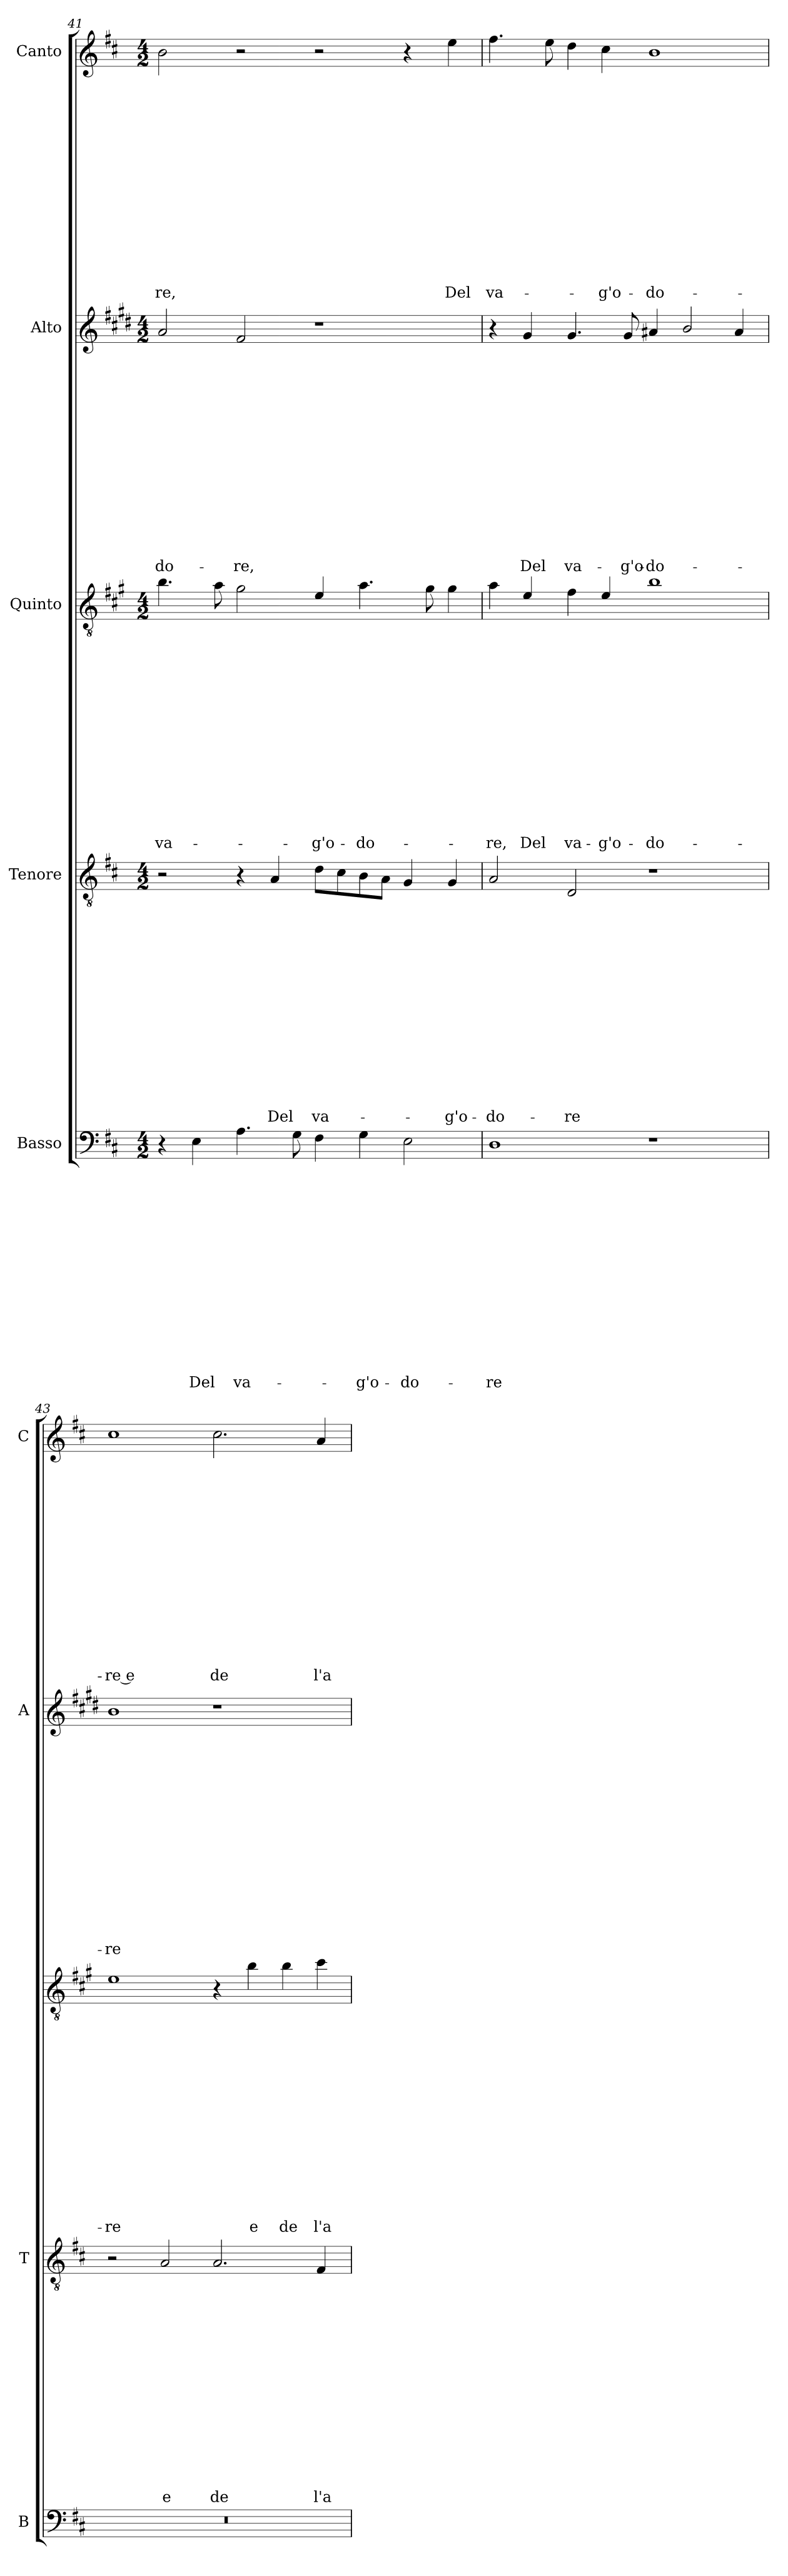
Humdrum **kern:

**kern	**text	**text	**text	**text	**text	**text	**text	**text	**text	**text	**text	**text	**text	**text	**text	**kern	**text	**text	**text	**text	**text	**text	**text	**text	**text	**text	**text	**text	**text	**text	**text	**kern	**text	**text	**text	**text	**text	**text	**text	**text	**text	**text	**text	**text	**text	**text	**text	**kern	**text	**text	**text	**text	**text	**text	**text	**text	**text	**text	**text	**text	**text	**text	**text	**kern	**text	**text	**text	**text	**text	**text	**text	**text	**text	**text	**text	**text	**text	**text	**text
*part5	*part5	*part5	*part5	*part5	*part5	*part5	*part5	*part5	*part5	*part5	*part5	*part5	*part5	*part5	*part5	*part4	*part4	*part4	*part4	*part4	*part4	*part4	*part4	*part4	*part4	*part4	*part4	*part4	*part4	*part4	*part4	*part3	*part3	*part3	*part3	*part3	*part3	*part3	*part3	*part3	*part3	*part3	*part3	*part3	*part3	*part3	*part3	*part2	*part2	*part2	*part2	*part2	*part2	*part2	*part2	*part2	*part2	*part2	*part2	*part2	*part2	*part2	*part2	*part1	*part1	*part1	*part1	*part1	*part1	*part1	*part1	*part1	*part1	*part1	*part1	*part1	*part1	*part1	*part1
*staff5	*staff5	*staff5	*staff5	*staff5	*staff5	*staff5	*staff5	*staff5	*staff5	*staff5	*staff5	*staff5	*staff5	*staff5	*staff5	*staff4	*staff4	*staff4	*staff4	*staff4	*staff4	*staff4	*staff4	*staff4	*staff4	*staff4	*staff4	*staff4	*staff4	*staff4	*staff4	*staff3	*staff3	*staff3	*staff3	*staff3	*staff3	*staff3	*staff3	*staff3	*staff3	*staff3	*staff3	*staff3	*staff3	*staff3	*staff3	*staff2	*staff2	*staff2	*staff2	*staff2	*staff2	*staff2	*staff2	*staff2	*staff2	*staff2	*staff2	*staff2	*staff2	*staff2	*staff2	*staff1	*staff1	*staff1	*staff1	*staff1	*staff1	*staff1	*staff1	*staff1	*staff1	*staff1	*staff1	*staff1	*staff1	*staff1	*staff1
*I"Basso	*	*	*	*	*	*	*	*	*	*	*	*	*	*	*	*I"Tenore	*	*	*	*	*	*	*	*	*	*	*	*	*	*	*	*I"Quinto	*	*	*	*	*	*	*	*	*	*	*	*	*	*	*	*I"Alto	*	*	*	*	*	*	*	*	*	*	*	*	*	*	*	*I"Canto	*	*	*	*	*	*	*	*	*	*	*	*	*	*	*
*I'B	*	*	*	*	*	*	*	*	*	*	*	*	*	*	*	*I'T	*	*	*	*	*	*	*	*	*	*	*	*	*	*	*	*	*	*	*	*	*	*	*	*	*	*	*	*	*	*	*	*I'A	*	*	*	*	*	*	*	*	*	*	*	*	*	*	*	*I'C	*	*	*	*	*	*	*	*	*	*	*	*	*	*	*
*clefF4	*	*	*	*	*	*	*	*	*	*	*	*	*	*	*	*clefGv2	*	*	*	*	*	*	*	*	*	*	*	*	*	*	*	*clefGv2	*	*	*	*	*	*	*	*	*	*	*	*	*	*	*	*clefG2	*	*	*	*	*	*	*	*	*	*	*	*	*	*	*	*clefG2	*	*	*	*	*	*	*	*	*	*	*	*	*	*	*
*	*	*	*	*	*	*	*	*	*	*	*	*	*	*	*	*	*	*	*	*	*	*	*	*	*	*	*	*	*	*	*	*ITrd4c7	*	*	*	*	*	*	*	*	*	*	*	*	*	*	*	*ITrd1c2	*	*	*	*	*	*	*	*	*	*	*	*	*	*	*	*	*	*	*	*	*	*	*	*	*	*	*	*	*	*	*
*k[f#c#]	*	*	*	*	*	*	*	*	*	*	*	*	*	*	*	*k[f#c#]	*	*	*	*	*	*	*	*	*	*	*	*	*	*	*	*k[f#c#]	*	*	*	*	*	*	*	*	*	*	*	*	*	*	*	*k[f#c#]	*	*	*	*	*	*	*	*	*	*	*	*	*	*	*	*k[f#c#]	*	*	*	*	*	*	*	*	*	*	*	*	*	*	*
*D:	*	*	*	*	*	*	*	*	*	*	*	*	*	*	*	*D:	*	*	*	*	*	*	*	*	*	*	*	*	*	*	*	*D:	*	*	*	*	*	*	*	*	*	*	*	*	*	*	*	*D:	*	*	*	*	*	*	*	*	*	*	*	*	*	*	*	*D:	*	*	*	*	*	*	*	*	*	*	*	*	*	*	*
*M4/2	*	*	*	*	*	*	*	*	*	*	*	*	*	*	*	*M4/2	*	*	*	*	*	*	*	*	*	*	*	*	*	*	*	*M4/2	*	*	*	*	*	*	*	*	*	*	*	*	*	*	*	*M4/2	*	*	*	*	*	*	*	*	*	*	*	*	*	*	*	*M4/2	*	*	*	*	*	*	*	*	*	*	*	*	*	*	*
=41	=41	=41	=41	=41	=41	=41	=41	=41	=41	=41	=41	=41	=41	=41	=41	=41	=41	=41	=41	=41	=41	=41	=41	=41	=41	=41	=41	=41	=41	=41	=41	=41	=41	=41	=41	=41	=41	=41	=41	=41	=41	=41	=41	=41	=41	=41	=41	=41	=41	=41	=41	=41	=41	=41	=41	=41	=41	=41	=41	=41	=41	=41	=41	=41	=41	=41	=41	=41	=41	=41	=41	=41	=41	=41	=41	=41	=41	=41	=41
!	!	!	!	!	!	!	!	!	!	!	!	!	!	!	!	!	!	!	!	!	!	!	!	!	!	!	!	!	!	!	!	!	!	!	!	!	!	!	!	!	!	!	!	!	!	!	!LO:LY:b	!	!	!	!	!	!	!	!	!	!	!	!	!	!	!	!LO:LY:b	!	!	!	!	!	!	!	!	!	!	!	!	!	!	!	!LO:LY:b
4r	.	.	.	.	.	.	.	.	.	.	.	.	.	.	.	2r	.	.	.	.	.	.	.	.	.	.	.	.	.	.	.	4.e\	.	.	.	.	.	.	.	.	.	.	.	.	.	.	va-	2g/	.	.	.	.	.	.	.	.	.	.	.	.	.	.	-do-	2b\	.	.	.	.	.	.	.	.	.	.	.	.	.	.	-re,
!	!	!	!	!	!	!	!	!	!	!	!	!	!	!	!LO:LY:b	!	!	!	!	!	!	!	!	!	!	!	!	!	!	!	!	!	!	!	!	!	!	!	!	!	!	!	!	!	!	!	!	!	!	!	!	!	!	!	!	!	!	!	!	!	!	!	!	!	!	!	!	!	!	!	!	!	!	!	!	!	!	!	!
4E\	.	.	.	.	.	.	.	.	.	.	.	.	.	.	Del	.	.	.	.	.	.	.	.	.	.	.	.	.	.	.	.	.	.	.	.	.	.	.	.	.	.	.	.	.	.	.	.	.	.	.	.	.	.	.	.	.	.	.	.	.	.	.	.	.	.	.	.	.	.	.	.	.	.	.	.	.	.	.	.
.	.	.	.	.	.	.	.	.	.	.	.	.	.	.	.	.	.	.	.	.	.	.	.	.	.	.	.	.	.	.	.	8d\	.	.	.	.	.	.	.	.	.	.	.	.	.	.	.	.	.	.	.	.	.	.	.	.	.	.	.	.	.	.	.	.	.	.	.	.	.	.	.	.	.	.	.	.	.	.	.
!	!	!	!	!	!	!	!	!	!	!	!	!	!	!	!LO:LY:b	!	!	!	!	!	!	!	!	!	!	!	!	!	!	!	!	!	!	!	!	!	!	!	!	!	!	!	!	!	!	!	!	!	!	!	!	!	!	!	!	!	!	!	!	!	!	!	!LO:LY:b	!	!	!	!	!	!	!	!	!	!	!	!	!	!	!	!
4.A\	.	.	.	.	.	.	.	.	.	.	.	.	.	.	va-	4r	.	.	.	.	.	.	.	.	.	.	.	.	.	.	.	2c#\	.	.	.	.	.	.	.	.	.	.	.	.	.	.	.	2e/	.	.	.	.	.	.	.	.	.	.	.	.	.	.	-re,	2r	.	.	.	.	.	.	.	.	.	.	.	.	.	.	.
!	!	!	!	!	!	!	!	!	!	!	!	!	!	!	!	!	!	!	!	!	!	!	!	!	!	!	!	!	!	!	!LO:LY:b	!	!	!	!	!	!	!	!	!	!	!	!	!	!	!	!	!	!	!	!	!	!	!	!	!	!	!	!	!	!	!	!	!	!	!	!	!	!	!	!	!	!	!	!	!	!	!	!
.	.	.	.	.	.	.	.	.	.	.	.	.	.	.	.	4A/	.	.	.	.	.	.	.	.	.	.	.	.	.	.	Del	.	.	.	.	.	.	.	.	.	.	.	.	.	.	.	.	.	.	.	.	.	.	.	.	.	.	.	.	.	.	.	.	.	.	.	.	.	.	.	.	.	.	.	.	.	.	.	.
8G\	.	.	.	.	.	.	.	.	.	.	.	.	.	.	.	.	.	.	.	.	.	.	.	.	.	.	.	.	.	.	.	.	.	.	.	.	.	.	.	.	.	.	.	.	.	.	.	.	.	.	.	.	.	.	.	.	.	.	.	.	.	.	.	.	.	.	.	.	.	.	.	.	.	.	.	.	.	.	.
!	!	!	!	!	!	!	!	!	!	!	!	!	!	!	!	!	!	!	!	!	!	!	!	!	!	!	!	!	!	!	!LO:LY:b	!	!	!	!	!	!	!	!	!	!	!	!	!	!	!	!LO:LY:b	!	!	!	!	!	!	!	!	!	!	!	!	!	!	!	!	!	!	!	!	!	!	!	!	!	!	!	!	!	!	!	!
4F#\	.	.	.	.	.	.	.	.	.	.	.	.	.	.	.	8d\L	.	.	.	.	.	.	.	.	.	.	.	.	.	.	va-	4A/	.	.	.	.	.	.	.	.	.	.	.	.	.	.	-g'o-	1r	.	.	.	.	.	.	.	.	.	.	.	.	.	.	.	2r	.	.	.	.	.	.	.	.	.	.	.	.	.	.	.
.	.	.	.	.	.	.	.	.	.	.	.	.	.	.	.	8c#\	.	.	.	.	.	.	.	.	.	.	.	.	.	.	.	.	.	.	.	.	.	.	.	.	.	.	.	.	.	.	.	.	.	.	.	.	.	.	.	.	.	.	.	.	.	.	.	.	.	.	.	.	.	.	.	.	.	.	.	.	.	.	.
!	!	!	!	!	!	!	!	!	!	!	!	!	!	!	!LO:LY:b	!	!	!	!	!	!	!	!	!	!	!	!	!	!	!	!	!	!	!	!	!	!	!	!	!	!	!	!	!	!	!	!LO:LY:b	!	!	!	!	!	!	!	!	!	!	!	!	!	!	!	!	!	!	!	!	!	!	!	!	!	!	!	!	!	!	!	!
4G\	.	.	.	.	.	.	.	.	.	.	.	.	.	.	-g'o-	8B\	.	.	.	.	.	.	.	.	.	.	.	.	.	.	.	4.d\	.	.	.	.	.	.	.	.	.	.	.	.	.	.	-do-	.	.	.	.	.	.	.	.	.	.	.	.	.	.	.	.	.	.	.	.	.	.	.	.	.	.	.	.	.	.	.	.
.	.	.	.	.	.	.	.	.	.	.	.	.	.	.	.	8A\J	.	.	.	.	.	.	.	.	.	.	.	.	.	.	.	.	.	.	.	.	.	.	.	.	.	.	.	.	.	.	.	.	.	.	.	.	.	.	.	.	.	.	.	.	.	.	.	.	.	.	.	.	.	.	.	.	.	.	.	.	.	.	.
!	!	!	!	!	!	!	!	!	!	!	!	!	!	!	!LO:LY:b	!	!	!	!	!	!	!	!	!	!	!	!	!	!	!	!	!	!	!	!	!	!	!	!	!	!	!	!	!	!	!	!	!	!	!	!	!	!	!	!	!	!	!	!	!	!	!	!	!	!	!	!	!	!	!	!	!	!	!	!	!	!	!	!
2E\	.	.	.	.	.	.	.	.	.	.	.	.	.	.	-do-	4G/	.	.	.	.	.	.	.	.	.	.	.	.	.	.	.	.	.	.	.	.	.	.	.	.	.	.	.	.	.	.	.	.	.	.	.	.	.	.	.	.	.	.	.	.	.	.	.	4r	.	.	.	.	.	.	.	.	.	.	.	.	.	.	.
.	.	.	.	.	.	.	.	.	.	.	.	.	.	.	.	.	.	.	.	.	.	.	.	.	.	.	.	.	.	.	.	8c#\	.	.	.	.	.	.	.	.	.	.	.	.	.	.	.	.	.	.	.	.	.	.	.	.	.	.	.	.	.	.	.	.	.	.	.	.	.	.	.	.	.	.	.	.	.	.	.
!	!	!	!	!	!	!	!	!	!	!	!	!	!	!	!	!	!	!	!	!	!	!	!	!	!	!	!	!	!	!	!LO:LY:b	!	!	!	!	!	!	!	!	!	!	!	!	!	!	!	!	!	!	!	!	!	!	!	!	!	!	!	!	!	!	!	!	!	!	!	!	!	!	!	!	!	!	!	!	!	!	!	!LO:LY:b
.	.	.	.	.	.	.	.	.	.	.	.	.	.	.	.	4G/	.	.	.	.	.	.	.	.	.	.	.	.	.	.	-g'o-	4c#\	.	.	.	.	.	.	.	.	.	.	.	.	.	.	.	.	.	.	.	.	.	.	.	.	.	.	.	.	.	.	.	4ee\	.	.	.	.	.	.	.	.	.	.	.	.	.	.	Del
!!LO:PB:g=z
=42	=42	=42	=42	=42	=42	=42	=42	=42	=42	=42	=42	=42	=42	=42	=42	=42	=42	=42	=42	=42	=42	=42	=42	=42	=42	=42	=42	=42	=42	=42	=42	=42	=42	=42	=42	=42	=42	=42	=42	=42	=42	=42	=42	=42	=42	=42	=42	=42	=42	=42	=42	=42	=42	=42	=42	=42	=42	=42	=42	=42	=42	=42	=42	=42	=42	=42	=42	=42	=42	=42	=42	=42	=42	=42	=42	=42	=42	=42	=42
!	!	!	!	!	!	!	!	!	!	!	!	!	!	!	!LO:LY:b	!	!	!	!	!	!	!	!	!	!	!	!	!	!	!	!LO:LY:b	!	!	!	!	!	!	!	!	!	!	!	!	!	!	!	!LO:LY:b	!	!	!	!	!	!	!	!	!	!	!	!	!	!	!	!	!	!	!	!	!	!	!	!	!	!	!	!	!	!	!	!LO:LY:b
1D	.	.	.	.	.	.	.	.	.	.	.	.	.	.	-re	2A/	.	.	.	.	.	.	.	.	.	.	.	.	.	.	-do-	4d\	.	.	.	.	.	.	.	.	.	.	.	.	.	.	-re,	4r	.	.	.	.	.	.	.	.	.	.	.	.	.	.	.	4.ff#\	.	.	.	.	.	.	.	.	.	.	.	.	.	.	va-
!	!	!	!	!	!	!	!	!	!	!	!	!	!	!	!	!	!	!	!	!	!	!	!	!	!	!	!	!	!	!	!	!	!	!	!	!	!	!	!	!	!	!	!	!	!	!	!LO:LY:b	!	!	!	!	!	!	!	!	!	!	!	!	!	!	!	!LO:LY:b	!	!	!	!	!	!	!	!	!	!	!	!	!	!	!	!
.	.	.	.	.	.	.	.	.	.	.	.	.	.	.	.	.	.	.	.	.	.	.	.	.	.	.	.	.	.	.	.	4A/	.	.	.	.	.	.	.	.	.	.	.	.	.	.	Del	4f#/	.	.	.	.	.	.	.	.	.	.	.	.	.	.	Del	.	.	.	.	.	.	.	.	.	.	.	.	.	.	.	.
.	.	.	.	.	.	.	.	.	.	.	.	.	.	.	.	.	.	.	.	.	.	.	.	.	.	.	.	.	.	.	.	.	.	.	.	.	.	.	.	.	.	.	.	.	.	.	.	.	.	.	.	.	.	.	.	.	.	.	.	.	.	.	.	8ee\	.	.	.	.	.	.	.	.	.	.	.	.	.	.	.
!	!	!	!	!	!	!	!	!	!	!	!	!	!	!	!	!	!	!	!	!	!	!	!	!	!	!	!	!	!	!	!LO:LY:b	!	!	!	!	!	!	!	!	!	!	!	!	!	!	!	!LO:LY:b	!	!	!	!	!	!	!	!	!	!	!	!	!	!	!	!LO:LY:b	!	!	!	!	!	!	!	!	!	!	!	!	!	!	!	!
.	.	.	.	.	.	.	.	.	.	.	.	.	.	.	.	2D/	.	.	.	.	.	.	.	.	.	.	.	.	.	.	-re	4B\	.	.	.	.	.	.	.	.	.	.	.	.	.	.	va-	4.f#/	.	.	.	.	.	.	.	.	.	.	.	.	.	.	va-	4dd\	.	.	.	.	.	.	.	.	.	.	.	.	.	.	.
!	!	!	!	!	!	!	!	!	!	!	!	!	!	!	!	!	!	!	!	!	!	!	!	!	!	!	!	!	!	!	!	!	!	!	!	!	!	!	!	!	!	!	!	!	!	!	!LO:LY:b	!	!	!	!	!	!	!	!	!	!	!	!	!	!	!	!	!	!	!	!	!	!	!	!	!	!	!	!	!	!	!	!LO:LY:b
.	.	.	.	.	.	.	.	.	.	.	.	.	.	.	.	.	.	.	.	.	.	.	.	.	.	.	.	.	.	.	.	4A/	.	.	.	.	.	.	.	.	.	.	.	.	.	.	-g'o-	.	.	.	.	.	.	.	.	.	.	.	.	.	.	.	.	4cc#\	.	.	.	.	.	.	.	.	.	.	.	.	.	.	-g'o-
!	!	!	!	!	!	!	!	!	!	!	!	!	!	!	!	!	!	!	!	!	!	!	!	!	!	!	!	!	!	!	!	!	!	!	!	!	!	!	!	!	!	!	!	!	!	!	!	!	!	!	!	!	!	!	!	!	!	!	!	!	!	!	!LO:LY:b	!	!	!	!	!	!	!	!	!	!	!	!	!	!	!	!
.	.	.	.	.	.	.	.	.	.	.	.	.	.	.	.	.	.	.	.	.	.	.	.	.	.	.	.	.	.	.	.	.	.	.	.	.	.	.	.	.	.	.	.	.	.	.	.	8f#/	.	.	.	.	.	.	.	.	.	.	.	.	.	.	-g'o-	.	.	.	.	.	.	.	.	.	.	.	.	.	.	.	.
!	!	!	!	!	!	!	!	!	!	!	!	!	!	!	!	!	!	!	!	!	!	!	!	!	!	!	!	!	!	!	!	!	!	!	!	!	!	!	!	!	!	!	!	!	!	!	!LO:LY:b	!	!	!	!	!	!	!	!	!	!	!	!	!	!	!	!LO:LY:b	!	!	!	!	!	!	!	!	!	!	!	!	!	!	!	!LO:LY:b
1r	.	.	.	.	.	.	.	.	.	.	.	.	.	.	.	1r	.	.	.	.	.	.	.	.	.	.	.	.	.	.	.	1e	.	.	.	.	.	.	.	.	.	.	.	.	.	.	-do-	4g#X/	.	.	.	.	.	.	.	.	.	.	.	.	.	.	-do-	1b	.	.	.	.	.	.	.	.	.	.	.	.	.	.	-do-
.	.	.	.	.	.	.	.	.	.	.	.	.	.	.	.	.	.	.	.	.	.	.	.	.	.	.	.	.	.	.	.	.	.	.	.	.	.	.	.	.	.	.	.	.	.	.	.	2a/	.	.	.	.	.	.	.	.	.	.	.	.	.	.	.	.	.	.	.	.	.	.	.	.	.	.	.	.	.	.	.
.	.	.	.	.	.	.	.	.	.	.	.	.	.	.	.	.	.	.	.	.	.	.	.	.	.	.	.	.	.	.	.	.	.	.	.	.	.	.	.	.	.	.	.	.	.	.	.	4g#/	.	.	.	.	.	.	.	.	.	.	.	.	.	.	.	.	.	.	.	.	.	.	.	.	.	.	.	.	.	.	.
=43	=43	=43	=43	=43	=43	=43	=43	=43	=43	=43	=43	=43	=43	=43	=43	=43	=43	=43	=43	=43	=43	=43	=43	=43	=43	=43	=43	=43	=43	=43	=43	=43	=43	=43	=43	=43	=43	=43	=43	=43	=43	=43	=43	=43	=43	=43	=43	=43	=43	=43	=43	=43	=43	=43	=43	=43	=43	=43	=43	=43	=43	=43	=43	=43	=43	=43	=43	=43	=43	=43	=43	=43	=43	=43	=43	=43	=43	=43	=43
!	!	!	!	!	!	!	!	!	!	!	!	!	!	!	!	!	!	!	!	!	!	!	!	!	!	!	!	!	!	!	!	!	!	!	!	!	!	!	!	!	!	!	!	!	!	!	!LO:LY:b	!	!	!	!	!	!	!	!	!	!	!	!	!	!	!	!LO:LY:b	!	!	!	!	!	!	!	!	!	!	!	!	!	!	!	!LO:LY:b
0r	.	.	.	.	.	.	.	.	.	.	.	.	.	.	.	2r	.	.	.	.	.	.	.	.	.	.	.	.	.	.	.	1A	.	.	.	.	.	.	.	.	.	.	.	.	.	.	-re	1a	.	.	.	.	.	.	.	.	.	.	.	.	.	.	-re	1cc#	.	.	.	.	.	.	.	.	.	.	.	.	.	.	-re e
!	!	!	!	!	!	!	!	!	!	!	!	!	!	!	!	!	!	!	!	!	!	!	!	!	!	!	!	!	!	!	!LO:LY:b	!	!	!	!	!	!	!	!	!	!	!	!	!	!	!	!	!	!	!	!	!	!	!	!	!	!	!	!	!	!	!	!	!	!	!	!	!	!	!	!	!	!	!	!	!	!	!	!
.	.	.	.	.	.	.	.	.	.	.	.	.	.	.	.	2A/	.	.	.	.	.	.	.	.	.	.	.	.	.	.	e	.	.	.	.	.	.	.	.	.	.	.	.	.	.	.	.	.	.	.	.	.	.	.	.	.	.	.	.	.	.	.	.	.	.	.	.	.	.	.	.	.	.	.	.	.	.	.	.
!	!	!	!	!	!	!	!	!	!	!	!	!	!	!	!	!	!	!	!	!	!	!	!	!	!	!	!	!	!	!	!LO:LY:b	!	!	!	!	!	!	!	!	!	!	!	!	!	!	!	!	!	!	!	!	!	!	!	!	!	!	!	!	!	!	!	!	!	!	!	!	!	!	!	!	!	!	!	!	!	!	!	!LO:LY:b
.	.	.	.	.	.	.	.	.	.	.	.	.	.	.	.	2.A/	.	.	.	.	.	.	.	.	.	.	.	.	.	.	de	4r	.	.	.	.	.	.	.	.	.	.	.	.	.	.	.	1r	.	.	.	.	.	.	.	.	.	.	.	.	.	.	.	2.cc#\	.	.	.	.	.	.	.	.	.	.	.	.	.	.	de
!	!	!	!	!	!	!	!	!	!	!	!	!	!	!	!	!	!	!	!	!	!	!	!	!	!	!	!	!	!	!	!	!	!	!	!	!	!	!	!	!	!	!	!	!	!	!	!LO:LY:b	!	!	!	!	!	!	!	!	!	!	!	!	!	!	!	!	!	!	!	!	!	!	!	!	!	!	!	!	!	!	!	!
.	.	.	.	.	.	.	.	.	.	.	.	.	.	.	.	.	.	.	.	.	.	.	.	.	.	.	.	.	.	.	.	4e\	.	.	.	.	.	.	.	.	.	.	.	.	.	.	e	.	.	.	.	.	.	.	.	.	.	.	.	.	.	.	.	.	.	.	.	.	.	.	.	.	.	.	.	.	.	.	.
!	!	!	!	!	!	!	!	!	!	!	!	!	!	!	!	!	!	!	!	!	!	!	!	!	!	!	!	!	!	!	!	!	!	!	!	!	!	!	!	!	!	!	!	!	!	!	!LO:LY:b	!	!	!	!	!	!	!	!	!	!	!	!	!	!	!	!	!	!	!	!	!	!	!	!	!	!	!	!	!	!	!	!
.	.	.	.	.	.	.	.	.	.	.	.	.	.	.	.	.	.	.	.	.	.	.	.	.	.	.	.	.	.	.	.	4e\	.	.	.	.	.	.	.	.	.	.	.	.	.	.	de	.	.	.	.	.	.	.	.	.	.	.	.	.	.	.	.	.	.	.	.	.	.	.	.	.	.	.	.	.	.	.	.
!	!	!	!	!	!	!	!	!	!	!	!	!	!	!	!	!	!	!	!	!	!	!	!	!	!	!	!	!	!	!	!LO:LY:b	!	!	!	!	!	!	!	!	!	!	!	!	!	!	!	!LO:LY:b	!	!	!	!	!	!	!	!	!	!	!	!	!	!	!	!	!	!	!	!	!	!	!	!	!	!	!	!	!	!	!	!LO:LY:b
.	.	.	.	.	.	.	.	.	.	.	.	.	.	.	.	4F#/	.	.	.	.	.	.	.	.	.	.	.	.	.	.	l'a-	4f#\	.	.	.	.	.	.	.	.	.	.	.	.	.	.	l'a-	.	.	.	.	.	.	.	.	.	.	.	.	.	.	.	.	4a/	.	.	.	.	.	.	.	.	.	.	.	.	.	.	l'a-
=	=	=	=	=	=	=	=	=	=	=	=	=	=	=	=	=	=	=	=	=	=	=	=	=	=	=	=	=	=	=	=	=	=	=	=	=	=	=	=	=	=	=	=	=	=	=	=	=	=	=	=	=	=	=	=	=	=	=	=	=	=	=	=	=	=	=	=	=	=	=	=	=	=	=	=	=	=	=	=
*-	*-	*-	*-	*-	*-	*-	*-	*-	*-	*-	*-	*-	*-	*-	*-	*-	*-	*-	*-	*-	*-	*-	*-	*-	*-	*-	*-	*-	*-	*-	*-	*-	*-	*-	*-	*-	*-	*-	*-	*-	*-	*-	*-	*-	*-	*-	*-	*-	*-	*-	*-	*-	*-	*-	*-	*-	*-	*-	*-	*-	*-	*-	*-	*-	*-	*-	*-	*-	*-	*-	*-	*-	*-	*-	*-	*-	*-	*-	*-
